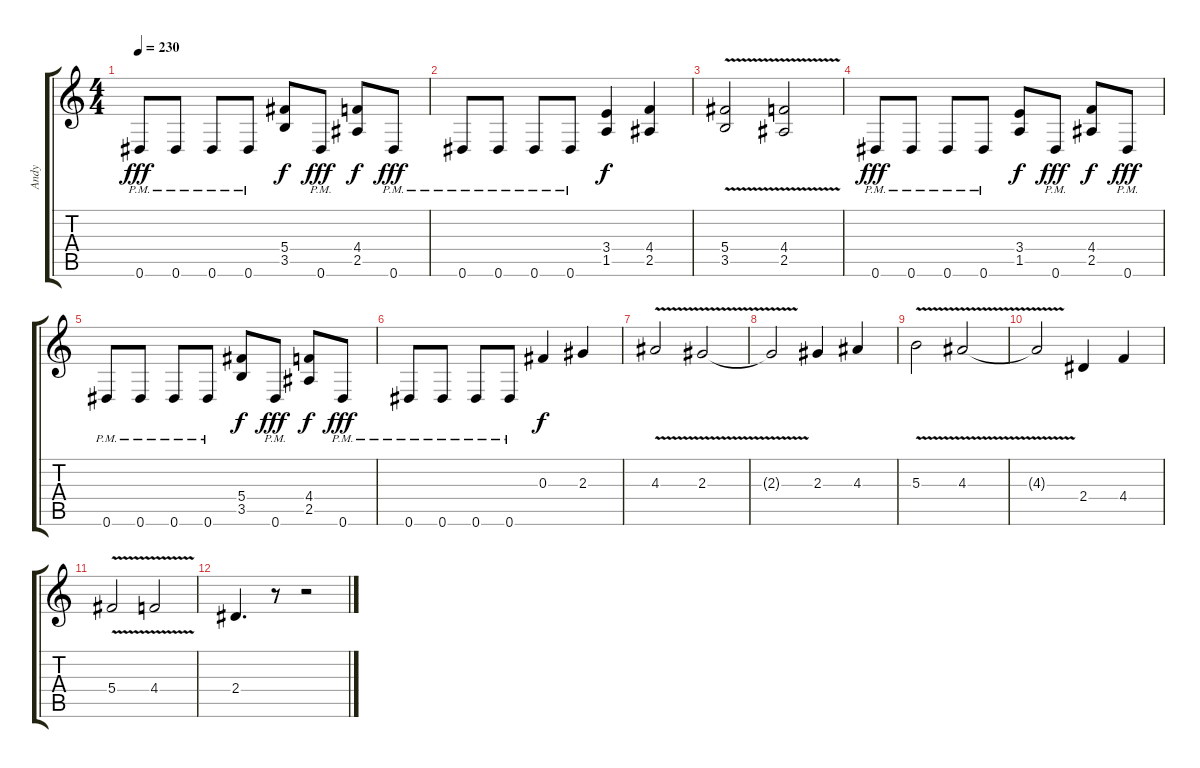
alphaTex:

\track ("Andy" "Andy") {instrument distortionguitar}
\staff {score tabs}
\tuning (Eb4 Bb3 Gb3 Db3 Ab2 Eb2) {hide}
\ts (4 4)
\tempo 230
\clef g2
\ks c
0.6{pm}.8{dy fff} 0.6{pm}.8 0.6{pm}.8 0.6{pm}.8 (5.4 3.5).8{dy f} 0.6{pm}.8{dy fff} (4.4 2.5).8{dy f} 0.6{pm}.8{dy fff} |
0.6{pm}.8 0.6{pm}.8 0.6{pm}.8 0.6{pm}.8 (3.4 1.5).4{dy f} (4.4 2.5).4 |
(5.4{v} 3.5{v}).2 (4.4{v} 2.5{v}).2 |
0.6{pm}.8{dy fff} 0.6{pm}.8 0.6{pm}.8 0.6{pm}.8 (3.4 1.5).8{dy f} 0.6{pm}.8{dy fff} (4.4 2.5).8{dy f} 0.6{pm}.8{dy fff} |
0.6{pm}.8 0.6{pm}.8 0.6{pm}.8 0.6{pm}.8 (5.4 3.5).8{dy f} 0.6{pm}.8{dy fff} (4.4 2.5).8{dy f} 0.6{pm}.8{dy fff} |
0.6{pm}.8 0.6{pm}.8 0.6{pm}.8 0.6{pm}.8 0.3.4{dy f} 2.3.4 |
4.3{v}.2 2.3{v}.2 |
2.3{t}.2 2.3.4 4.3.4 |
5.3{v}.2 4.3{v}.2 |
4.3{t}.2 2.4.4 4.4.4 |
5.4{v}.2 4.4{v}.2 |
2.4.4{d} r.8 r.2
